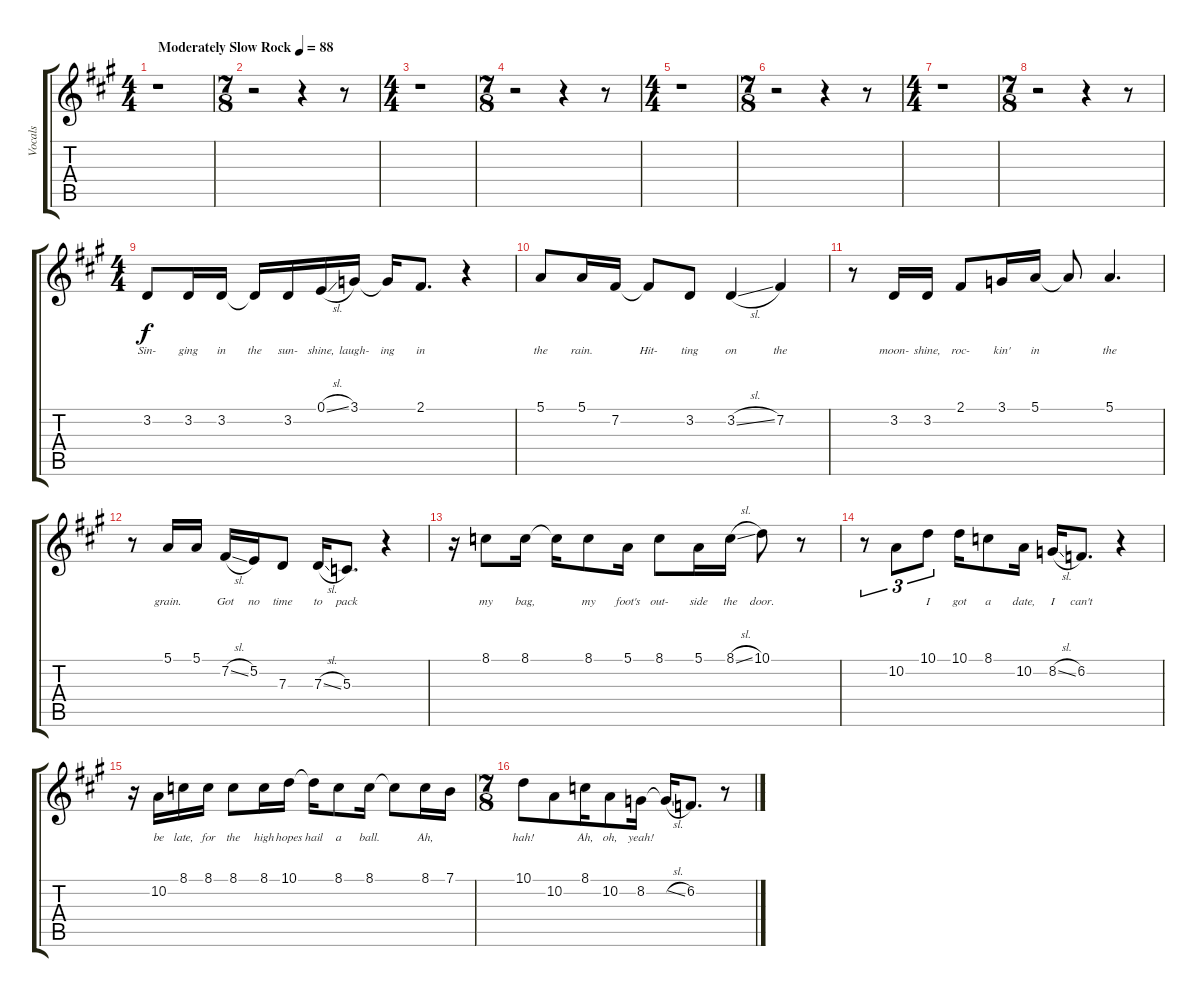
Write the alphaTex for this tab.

\track ("Vocals" "Vocals") {instrument clarinet}
\staff {score tabs}
\tuning (E4 B3 G3 D3 A2 E2) {hide}
\ts (4 4)
\tempo (88 "Moderately Slow Rock")
\clef g2
\ks a
r.1{dy f instrument clarinet} |
\ts (7 8)
r.2 r.4 r.8 |
\ts (4 4)
r.1 |
\ts (7 8)
r.2 r.4 r.8 |
\ts (4 4)
r.1 |
\ts (7 8)
r.2 r.4 r.8 |
\ts (4 4)
r.1 |
\ts (7 8)
r.2 r.4 r.8 |
\ts (4 4)
3.2.8{lyrics (0 "Sin-") lyrics (1 "") lyrics (2 "") lyrics (3 "") lyrics (4 "")} 3.2.16{lyrics (0 "ging") lyrics (1 "") lyrics (2 "") lyrics (3 "") lyrics (4 "")} 3.2.16{lyrics (0 "in") lyrics (1 "") lyrics (2 "") lyrics (3 "") lyrics (4 "")} 3.2{t}.16{lyrics (0 "the") lyrics (1 "") lyrics (2 "") lyrics (3 "") lyrics (4 "")} 3.2.16{lyrics (0 "sun-") lyrics (1 "") lyrics (2 "") lyrics (3 "") lyrics (4 "")} 0.1{sl}.16{lyrics (0 "shine,") lyrics (1 "") lyrics (2 "") lyrics (3 "") lyrics (4 "")} 3.1.16{lyrics (0 "laugh-") lyrics (1 "") lyrics (2 "") lyrics (3 "") lyrics (4 "")} 3.1{t}.16{lyrics (0 "ing") lyrics (1 "") lyrics (2 "") lyrics (3 "") lyrics (4 "")} 2.1.8{d lyrics (0 "in") lyrics (1 "") lyrics (2 "") lyrics (3 "") lyrics (4 "")} r.4 |
5.1.8{lyrics (0 "the") lyrics (1 "") lyrics (2 "") lyrics (3 "") lyrics (4 "")} 5.1.16{lyrics (0 "rain.") lyrics (1 "") lyrics (2 "") lyrics (3 "") lyrics (4 "")} 7.2.16{lyrics (0 "") lyrics (1 "") lyrics (2 "") lyrics (3 "") lyrics (4 "")} 7.2{t}.8{lyrics (0 "Hit-") lyrics (1 "") lyrics (2 "") lyrics (3 "") lyrics (4 "")} 3.2.8{lyrics (0 "ting") lyrics (1 "") lyrics (2 "") lyrics (3 "") lyrics (4 "")} 3.2{sl}.4{lyrics (0 "on") lyrics (1 "") lyrics (2 "") lyrics (3 "") lyrics (4 "")} 7.2.4{lyrics (0 "the") lyrics (1 "") lyrics (2 "") lyrics (3 "") lyrics (4 "")} |
r.8 3.2.16{lyrics (0 "moon-") lyrics (1 "") lyrics (2 "") lyrics (3 "") lyrics (4 "")} 3.2.16{lyrics (0 "shine,") lyrics (1 "") lyrics (2 "") lyrics (3 "") lyrics (4 "")} 2.1.8{lyrics (0 "roc-") lyrics (1 "") lyrics (2 "") lyrics (3 "") lyrics (4 "")} 3.1.16{lyrics (0 "kin'") lyrics (1 "") lyrics (2 "") lyrics (3 "") lyrics (4 "")} 5.1.16{lyrics (0 "in") lyrics (1 "") lyrics (2 "") lyrics (3 "") lyrics (4 "")} 5.1{t}.8{lyrics (0 "") lyrics (1 "") lyrics (2 "") lyrics (3 "") lyrics (4 "")} 5.1.4{d lyrics (0 "the") lyrics (1 "") lyrics (2 "") lyrics (3 "") lyrics (4 "")} |
r.8 5.1.16{lyrics (0 "grain.") lyrics (1 "") lyrics (2 "") lyrics (3 "") lyrics (4 "")} 5.1.16{lyrics (0 "") lyrics (1 "") lyrics (2 "") lyrics (3 "") lyrics (4 "")} 7.2{sl}.16{lyrics (0 "Got") lyrics (1 "") lyrics (2 "") lyrics (3 "") lyrics (4 "")} 5.2.16{lyrics (0 "no") lyrics (1 "") lyrics (2 "") lyrics (3 "") lyrics (4 "")} 7.3.8{lyrics (0 "time") lyrics (1 "") lyrics (2 "") lyrics (3 "") lyrics (4 "")} 7.3{sl}.16{lyrics (0 "to") lyrics (1 "") lyrics (2 "") lyrics (3 "") lyrics (4 "")} 5.3.8{d lyrics (0 "pack") lyrics (1 "") lyrics (2 "") lyrics (3 "") lyrics (4 "")} r.4 |
r.16 8.1.8{lyrics (0 "my") lyrics (1 "") lyrics (2 "") lyrics (3 "") lyrics (4 "")} 8.1.16{lyrics (0 "bag,") lyrics (1 "") lyrics (2 "") lyrics (3 "") lyrics (4 "")} 8.1{t}.16{lyrics (0 "") lyrics (1 "") lyrics (2 "") lyrics (3 "") lyrics (4 "")} 8.1.8{lyrics (0 "my") lyrics (1 "") lyrics (2 "") lyrics (3 "") lyrics (4 "")} 5.1.16{lyrics (0 "foot's") lyrics (1 "") lyrics (2 "") lyrics (3 "") lyrics (4 "")} 8.1.8{lyrics (0 "out-") lyrics (1 "") lyrics (2 "") lyrics (3 "") lyrics (4 "")} 5.1.16{lyrics (0 "side") lyrics (1 "") lyrics (2 "") lyrics (3 "") lyrics (4 "")} 8.1{sl}.16{lyrics (0 "the") lyrics (1 "") lyrics (2 "") lyrics (3 "") lyrics (4 "")} 10.1.8{lyrics (0 "door.") lyrics (1 "") lyrics (2 "") lyrics (3 "") lyrics (4 "")} r.8 |
r.8{tu (3 2)} 10.2.8{tu (3 2) lyrics (0 "") lyrics (1 "") lyrics (2 "") lyrics (3 "") lyrics (4 "")} 10.1.8{tu (3 2) lyrics (0 "I") lyrics (1 "") lyrics (2 "") lyrics (3 "") lyrics (4 "")} 10.1.16{lyrics (0 "got") lyrics (1 "") lyrics (2 "") lyrics (3 "") lyrics (4 "")} 8.1.8{lyrics (0 "a") lyrics (1 "") lyrics (2 "") lyrics (3 "") lyrics (4 "")} 10.2.16{lyrics (0 "date,") lyrics (1 "") lyrics (2 "") lyrics (3 "") lyrics (4 "")} 8.2{sl}.16{lyrics (0 "I") lyrics (1 "") lyrics (2 "") lyrics (3 "") lyrics (4 "")} 6.2.8{d lyrics (0 "can't") lyrics (1 "") lyrics (2 "") lyrics (3 "") lyrics (4 "")} r.4 |
r.16 10.2.16{lyrics (0 "be") lyrics (1 "") lyrics (2 "") lyrics (3 "") lyrics (4 "")} 8.1.16{lyrics (0 "late,") lyrics (1 "") lyrics (2 "") lyrics (3 "") lyrics (4 "")} 8.1.16{lyrics (0 "for") lyrics (1 "") lyrics (2 "") lyrics (3 "") lyrics (4 "")} 8.1.8{lyrics (0 "the") lyrics (1 "") lyrics (2 "") lyrics (3 "") lyrics (4 "")} 8.1.16{lyrics (0 "high") lyrics (1 "") lyrics (2 "") lyrics (3 "") lyrics (4 "")} 10.1.16{lyrics (0 "hopes") lyrics (1 "") lyrics (2 "") lyrics (3 "") lyrics (4 "")} 10.1{t}.16{lyrics (0 "hail") lyrics (1 "") lyrics (2 "") lyrics (3 "") lyrics (4 "")} 8.1.8{lyrics (0 "a") lyrics (1 "") lyrics (2 "") lyrics (3 "") lyrics (4 "")} 8.1.16{lyrics (0 "ball.") lyrics (1 "") lyrics (2 "") lyrics (3 "") lyrics (4 "")} 8.1{t}.8{lyrics (0 "") lyrics (1 "") lyrics (2 "") lyrics (3 "") lyrics (4 "")} 8.1.16{lyrics (0 "Ah,") lyrics (1 "") lyrics (2 "") lyrics (3 "") lyrics (4 "")} 7.1.16{lyrics (0 "") lyrics (1 "") lyrics (2 "") lyrics (3 "") lyrics (4 "")} |
\ts (7 8)
10.1.8{lyrics (0 "hah!") lyrics (1 "") lyrics (2 "") lyrics (3 "") lyrics (4 "")} 10.2.8{lyrics (0 "") lyrics (1 "") lyrics (2 "") lyrics (3 "") lyrics (4 "")} 8.1.16{lyrics (0 "Ah,") lyrics (1 "") lyrics (2 "") lyrics (3 "") lyrics (4 "")} 10.2.8{lyrics (0 "oh,") lyrics (1 "") lyrics (2 "") lyrics (3 "") lyrics (4 "")} 8.2.16{lyrics (0 "yeah!") lyrics (1 "") lyrics (2 "") lyrics (3 "") lyrics (4 "")} 8.2{sl t}.16{lyrics (0 "") lyrics (1 "") lyrics (2 "") lyrics (3 "") lyrics (4 "")} 6.2.8{d lyrics (0 "") lyrics (1 "") lyrics (2 "") lyrics (3 "") lyrics (4 "")} r.8
